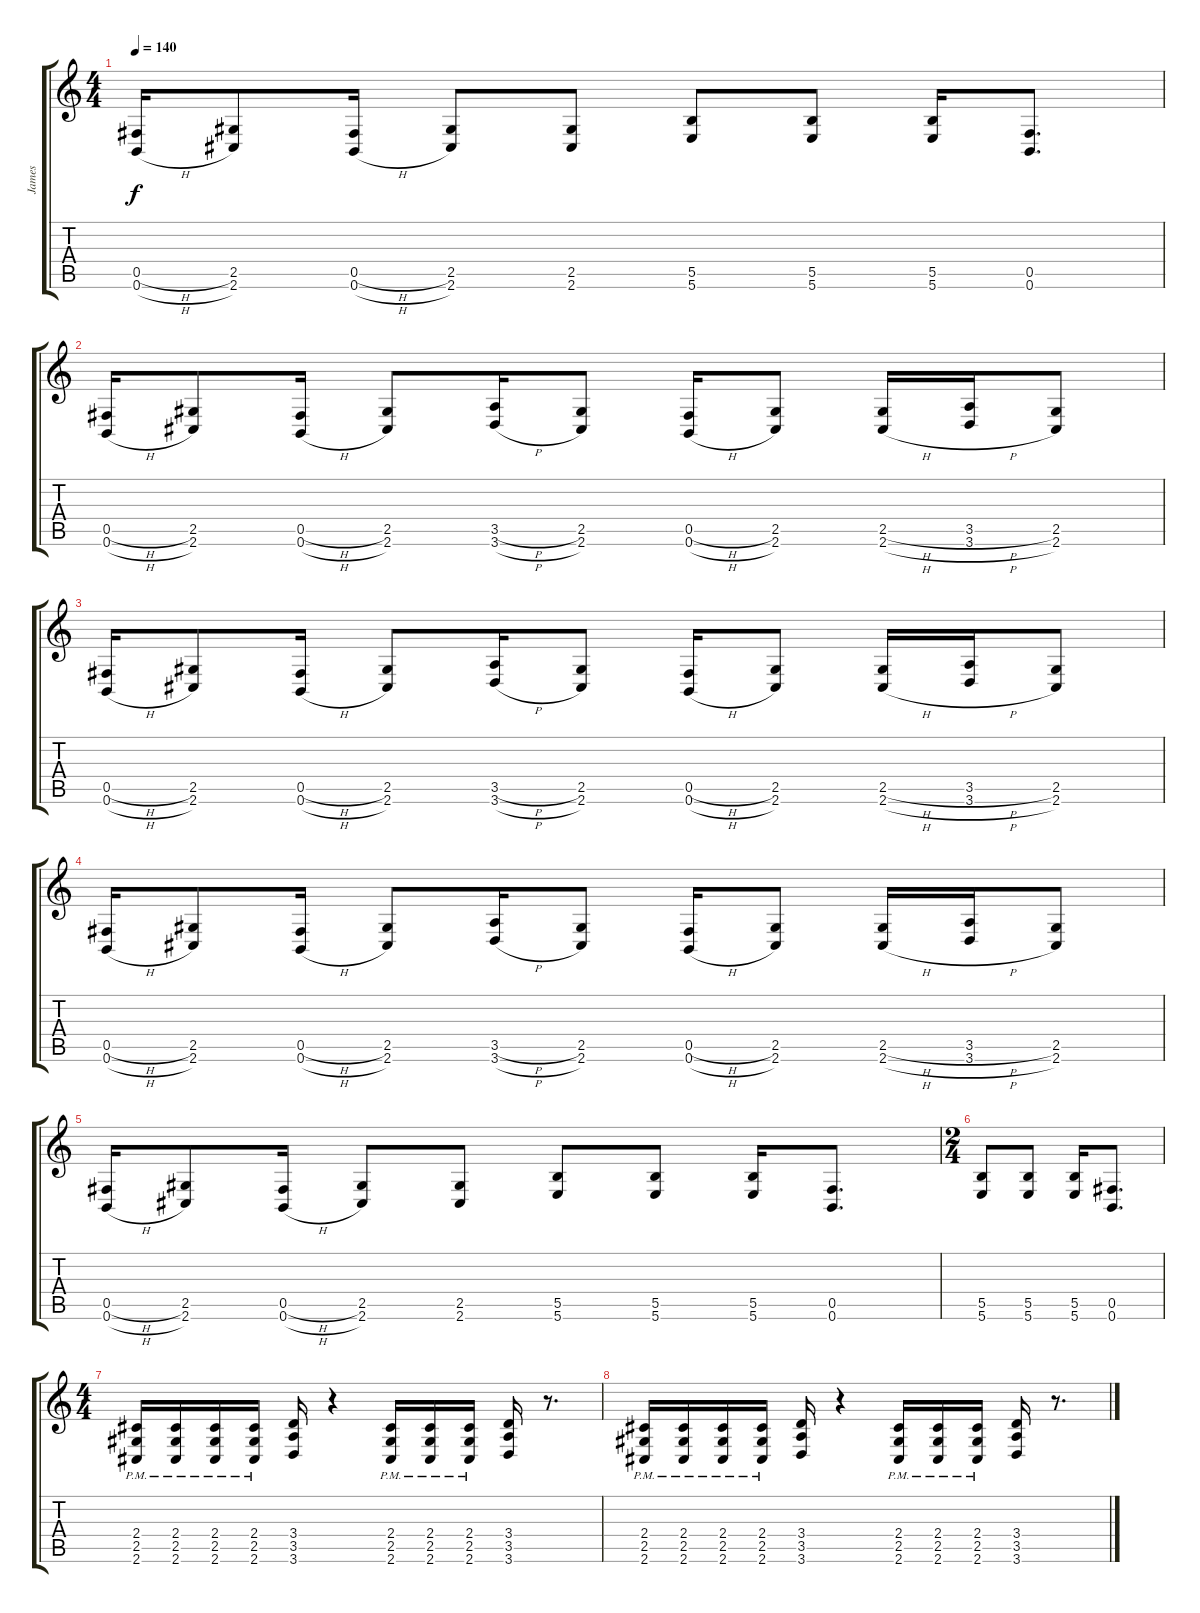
\track ("James" "James") {instrument overdrivenguitar}
\staff {score tabs}
\tuning (Db4 Ab3 E3 B2 Gb2 B1) {hide}
\ts (4 4)
\tempo 140
\clef g2
\ks c
(0.5{h} 0.6{h}).16{dy f} (2.5 2.6).8 (0.5{h} 0.6{h}).16 (2.5 2.6).8 (2.5 2.6).8 (5.5 5.6).8 (5.5 5.6).8 (5.5 5.6).16 (0.5 0.6).8{d} |
(0.5{h} 0.6{h}).16 (2.5 2.6).8 (0.5{h} 0.6{h}).16 (2.5 2.6).8 (3.5{h} 3.6{h}).16 (2.5 2.6).8 (0.5{h} 0.6{h}).16 (2.5 2.6).8 (2.5{h} 2.6{h}).16 (3.5{h} 3.6{h}).16 (2.5 2.6).8 |
(0.5{h} 0.6{h}).16 (2.5 2.6).8 (0.5{h} 0.6{h}).16 (2.5 2.6).8 (3.5{h} 3.6{h}).16 (2.5 2.6).8 (0.5{h} 0.6{h}).16 (2.5 2.6).8 (2.5{h} 2.6{h}).16 (3.5{h} 3.6{h}).16 (2.5 2.6).8 |
(0.5{h} 0.6{h}).16 (2.5 2.6).8 (0.5{h} 0.6{h}).16 (2.5 2.6).8 (3.5{h} 3.6{h}).16 (2.5 2.6).8 (0.5{h} 0.6{h}).16 (2.5 2.6).8 (2.5{h} 2.6{h}).16 (3.5{h} 3.6{h}).16 (2.5 2.6).8 |
(0.5{h} 0.6{h}).16 (2.5 2.6).8 (0.5{h} 0.6{h}).16 (2.5 2.6).8 (2.5 2.6).8 (5.5 5.6).8 (5.5 5.6).8 (5.5 5.6).16 (0.5 0.6).8{d} |
\ts (2 4)
(5.5 5.6).8 (5.5 5.6).8 (5.5 5.6).16 (0.5 0.6).8{d} |
\ts (4 4)
(2.4{pm} 2.5{pm} 2.6{pm}).16 (2.4{pm} 2.5{pm} 2.6{pm}).16 (2.4{pm} 2.5{pm} 2.6{pm}).16 (2.4{pm} 2.5{pm} 2.6{pm}).16 (3.4 3.5 3.6).16 r.4 (2.4{pm} 2.5{pm} 2.6{pm}).16 (2.4{pm} 2.5{pm} 2.6{pm}).16 (2.4{pm} 2.5{pm} 2.6{pm}).16 (3.4 3.5 3.6).16 r.8{d} |
(2.4{pm} 2.5{pm} 2.6{pm}).16 (2.4{pm} 2.5{pm} 2.6{pm}).16 (2.4{pm} 2.5{pm} 2.6{pm}).16 (2.4{pm} 2.5{pm} 2.6{pm}).16 (3.4 3.5 3.6).16 r.4 (2.4{pm} 2.5{pm} 2.6{pm}).16 (2.4{pm} 2.5{pm} 2.6{pm}).16 (2.4{pm} 2.5{pm} 2.6{pm}).16 (3.4 3.5 3.6).16 r.8{d}
